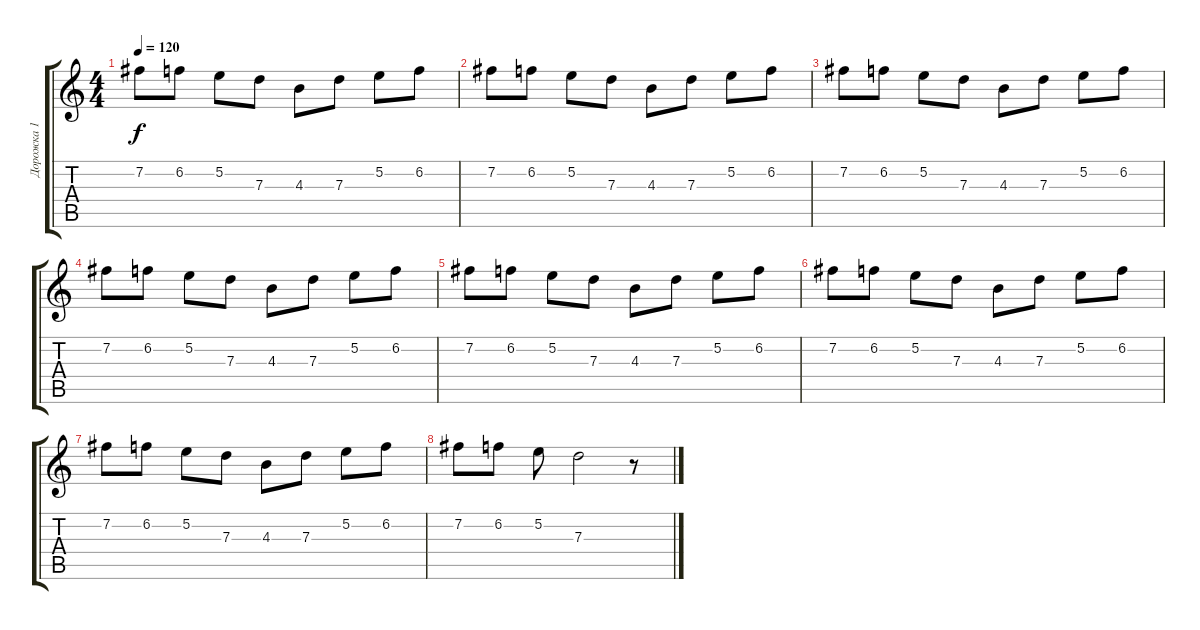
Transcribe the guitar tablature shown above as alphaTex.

\track ("Дорожка 1" "Дорожка 1") {instrument distortionguitar}
\staff {score tabs}
\tuning (E4 B3 G3 D3 A2 E2) {hide}
\ts (4 4)
\tempo 120
\clef g2
\ks c
7.2.8{dy f} 6.2.8 5.2.8 7.3.8 4.3.8 7.3.8 5.2.8 6.2.8 |
7.2.8 6.2.8 5.2.8 7.3.8 4.3.8 7.3.8 5.2.8 6.2.8 |
7.2.8 6.2.8 5.2.8 7.3.8 4.3.8 7.3.8 5.2.8 6.2.8 |
7.2.8 6.2.8 5.2.8 7.3.8 4.3.8 7.3.8 5.2.8 6.2.8 |
7.2.8 6.2.8 5.2.8 7.3.8 4.3.8 7.3.8 5.2.8 6.2.8 |
7.2.8 6.2.8 5.2.8 7.3.8 4.3.8 7.3.8 5.2.8 6.2.8 |
7.2.8 6.2.8 5.2.8 7.3.8 4.3.8 7.3.8 5.2.8 6.2.8 |
7.2.8 6.2.8 5.2.8 7.3.2 r.8
